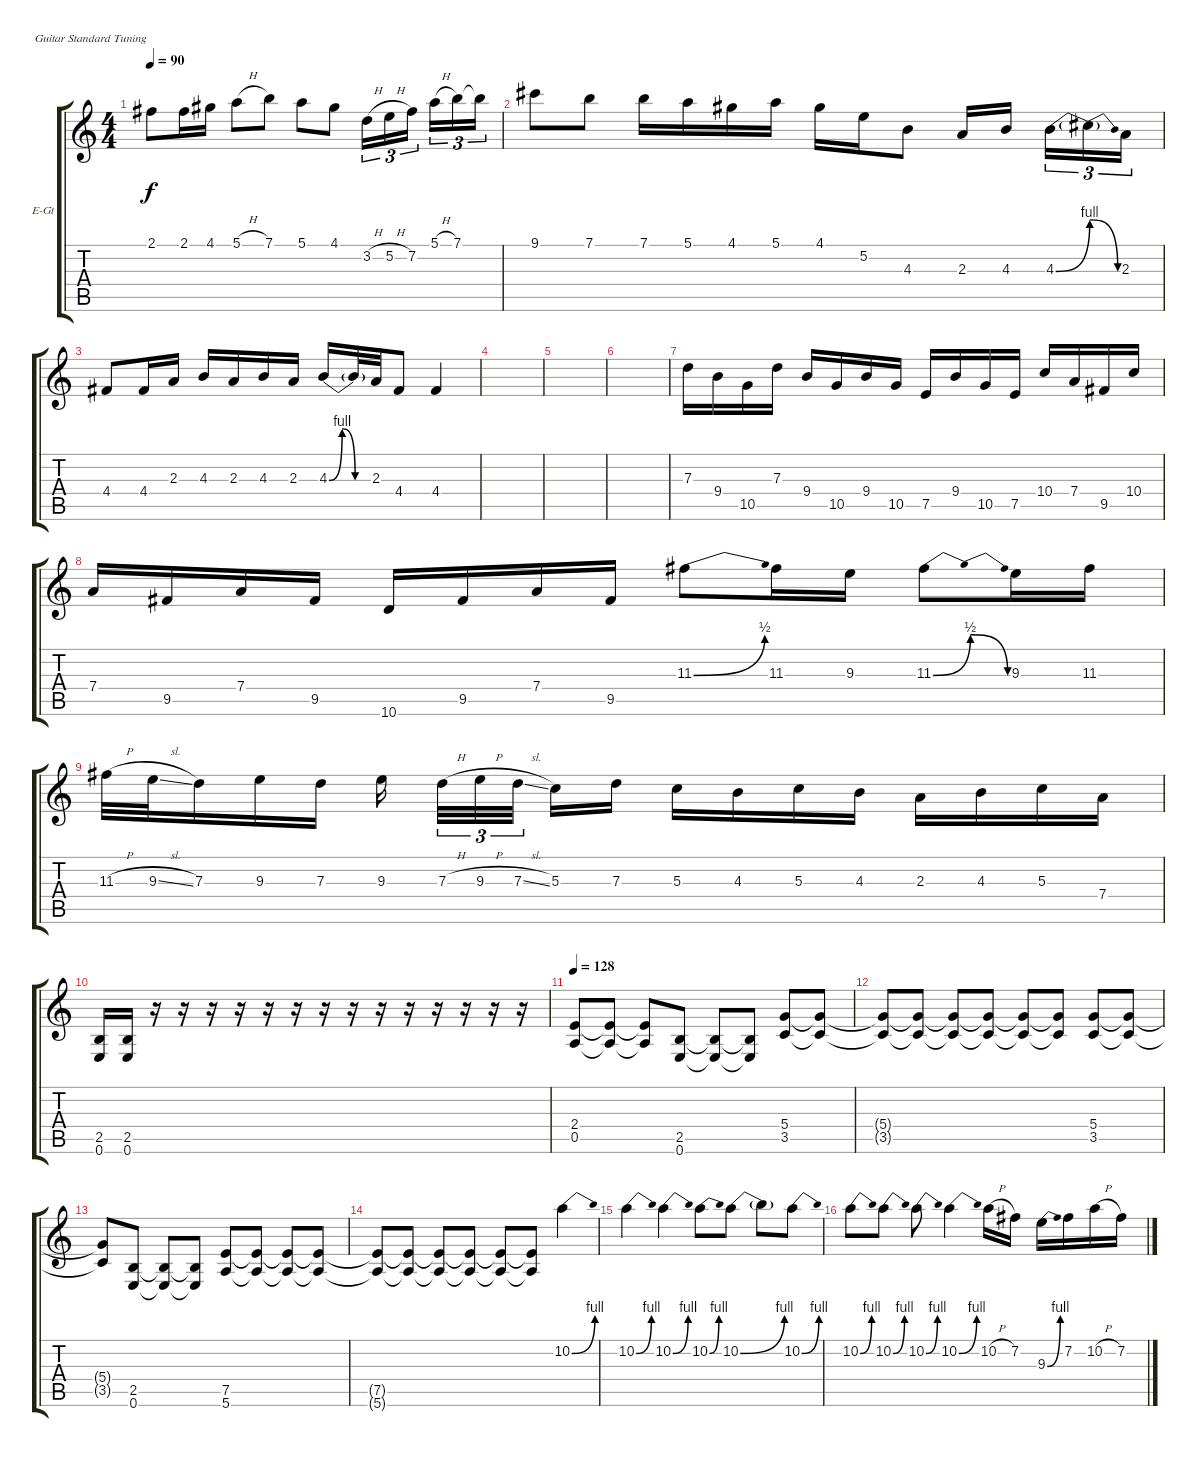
\defaultSystemsLayout 4
\bracketExtendMode groupsimilarinstruments
\firstSystemTrackNameOrientation horizontal
\otherSystemsTrackNameOrientation horizontal
\track ("Electric Guitar" "E-Gt") {instrument distortionguitar}
\staff {score tabs}
\tuning (E4 B3 G3 D3 A2 E2)
\ts (4 4)
\tempo 90
\clef g2
\ks c
2.1.8{dy f} 2.1.16 4.1.16 5.1{h}.8 7.1.8 5.1.8 4.1.8 3.2{h}.16{tu (3 2)} 5.2{h}.16{tu (3 2)} 7.2.16{tu (3 2)} 5.1{h}.16{tu (3 2)} 7.1.16{tu (3 2)} 7.1{t}.16{tu (3 2)} |
9.1.8 7.1.8 7.1.16 5.1.16 4.1.16 5.1.16 4.1.16 5.2.16 4.3.8 2.3.16 4.3.16 4.3{be (bend 0 0 60 4)}.16{tu (3 2)} 4.3{be (release 0 4 60 0) t}.16{tu (3 2)} 2.3.16{tu (3 2)} |
4.4.8 4.4.16 2.3.16 4.3.16 2.3.16 4.3.16 2.3.16 4.3{be (bendrelease 0 0 30 4 30 4 60 0)}.16 4.3{be (hold 0 0 60 0) t}.32 2.3.32 4.4.8 4.4.4 |
|
|
|
7.3.16 9.4.16 10.5.16 7.3.16 9.4.16 10.5.16 9.4.16 10.5.16 7.5.16 9.4.16 10.5.16 7.5.16 10.4.16 7.4.16 9.5.16 10.4.16 |
7.4.16 9.5.16 7.4.16 9.5.16 10.6.16 9.5.16 7.4.16 9.5.16 11.3{be (bend 0 0 60 2)}.8 11.3.16 9.3.16 11.3{be (bendrelease 0 0 30 2 30 2 60 0)}.8 9.3.16 11.3.16 |
11.3{h}.32 9.3{sl}.32 7.3.16 9.3.16 7.3.16 9.3.16 7.3{h}.32{tu (3 2)} 9.3{h}.32{tu (3 2)} 7.3{sl}.32{tu (3 2)} 5.3.16 7.3.16 5.3.16 4.3.16 5.3.16 4.3.16 2.3.16 4.3.16 5.3.16 7.4.16 |
(0.6 2.5).16 (0.6 2.5).16 r.16 r.16 r.16 r.16 r.16 r.16 r.16 r.16 r.16 r.16 r.16 r.16 r.16 r.16 |
\tempo 128
(0.5 2.4).8 (0.5{t} 2.4{t}).8 (0.5{t} 2.4{t}).8 (2.5 0.6).8 (0.6{t} 2.5{t}).8 (0.6{t} 2.5{t}).8 (3.5 5.4).8 (3.5{t} 5.4{t}).8 |
(3.5{t} 5.4{t}).8 (3.5{t} 5.4{t}).8 (3.5{t} 5.4{t}).8 (3.5{t} 5.4{t}).8 (3.5{t} 5.4{t}).8 (3.5{t} 5.4{t}).8 (3.5 5.4).8 (3.5{t} 5.4{t}).8 |
(3.5{t} 5.4{t}).8 (2.5 0.6).8 (0.6{t} 2.5{t}).8 (0.6{t} 2.5{t}).8 (5.6 7.5).8 (5.6{t} 7.5{t}).8 (5.6{t} 7.5{t}).8 (5.6{t} 7.5{t}).8 |
(5.6{t} 7.5{t}).8 (5.6{t} 7.5{t}).8 (5.6{t} 7.5{t}).8 (5.6{t} 7.5{t}).8 (5.6{t} 7.5{t}).8 (5.6{t} 7.5{t}).8 10.2{be (bend 0 0 60 4)}.4 |
10.2{be (bend 0 0 60 4)}.4 10.2{be (bend 0 0 60 4)}.4 10.2{be (bend 0 0 60 4)}.8 10.2{be (bend 0 0 60 4)}.8 10.2{t}.8 10.2{be (bend 0 0 60 4)}.8 |
10.2{be (bend 0 0 60 4)}.8 10.2{be (bend 0 0 60 4)}.8 10.2{be (bend 0 0 60 4)}.8 10.2{be (bend 0 0 60 4)}.4 10.2{h}.16 7.2.16 9.3{be (bend 0 0 60 4)}.16 7.2.16 10.2{h}.16 7.2.16
